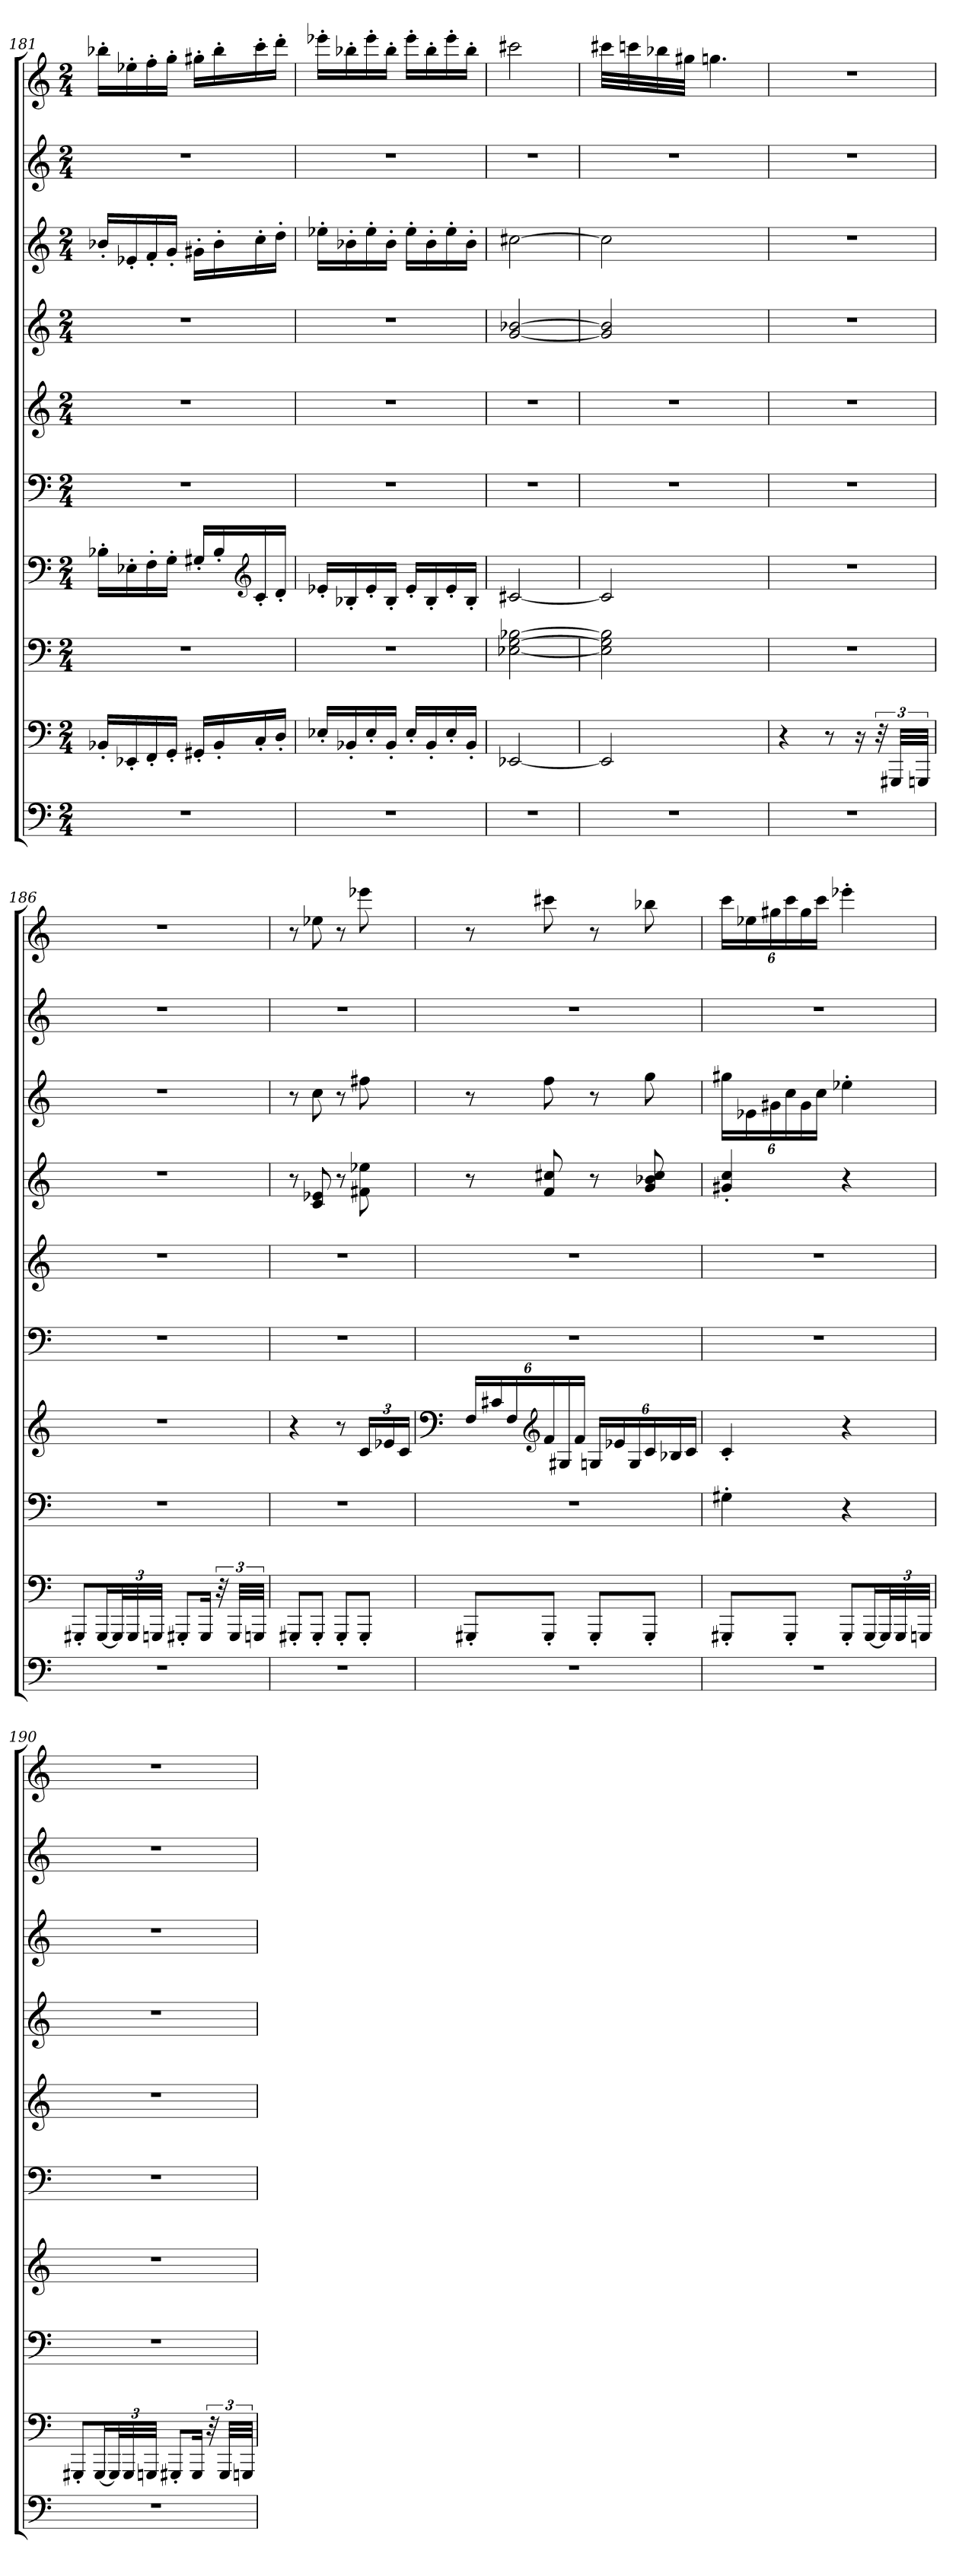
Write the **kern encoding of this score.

**kern	**kern	**kern	**kern	**kern	**kern	**kern	**kern	**kern	**kern
*part5	*part5	*part4	*part4	*part3	*part3	*part2	*part2	*part1	*part1
*staff10	*staff9	*staff8	*staff7	*staff6	*staff5	*staff4	*staff3	*staff2	*staff1
*clefF4	*clefF4	*clefF4	*clefF4	*clefF4	*clefG2	*clefG2	*clefG2	*clefG2	*clefG2
*k[]	*k[]	*k[]	*k[]	*k[]	*k[]	*k[]	*k[]	*k[]	*k[]
*M2/4	*M2/4	*M2/4	*M2/4	*M2/4	*M2/4	*M2/4	*M2/4	*M2/4	*M2/4
=181	=181	=181	=181	=181	=181	=181	=181	=181	=181
2r	16BB-X'/LL	2r	16B-X'\LL	2r	2r	2r	16b-X'/LL	2r	16bb-X'\LL
.	16EE-X'/	.	16E-X'\	.	.	.	16e-X'/	.	16ee-X'\
.	16FF'/	.	16F'\	.	.	.	16f'/	.	16ff'\
.	16GG'/JJ	.	16G'\JJ	.	.	.	16g'/JJ	.	16gg'\JJ
.	16GG#X'/LL	.	16G#X'/LL	.	.	.	16g#X'\LL	.	16gg#X'\LL
.	16BB-'/	.	16B-'/	.	.	.	16b-'\	.	16bb-'\
*	*	*	*clefG2	*	*	*	*	*	*
.	16C'/	.	16c'/	.	.	.	16cc'\	.	16ccc'\
.	16D'/JJ	.	16d'/JJ	.	.	.	16dd'\JJ	.	16ddd'\JJ
!!LO:PB:g=z
=182	=182	=182	=182	=182	=182	=182	=182	=182	=182
2r	16E-X'/LL	2r	16e-X'/LL	2r	2r	2r	16ee-X'\LL	2r	16eee-X'\LL
.	16BB-X'/	.	16B-X'/	.	.	.	16b-X'\	.	16bb-X'\
.	16E-'/	.	16e-'/	.	.	.	16ee-'\	.	16eee-'\
.	16BB-'/JJ	.	16B-'/JJ	.	.	.	16b-'\JJ	.	16bb-'\JJ
.	16E-'/LL	.	16e-'/LL	.	.	.	16ee-'\LL	.	16eee-'\LL
.	16BB-'/	.	16B-'/	.	.	.	16b-'\	.	16bb-'\
*	*	*	*	*	*	*	*	*	*MM118
.	16E-'/	.	16e-'/	.	.	.	16ee-'\	.	16eee-'\
*	*	*	*	*	*	*	*	*	*MM112
.	16BB-'/JJ	.	16B-'/JJ	.	.	.	16b-'\JJ	.	16bb-'\JJ
=183	=183	=183	=183	=183	=183	=183	=183	=183	=183
*	*	*	*	*	*	*	*	*	*MM120
2r	[2EE-X/	[2E-X\ [2G\ [2B-X\	[2c#X/	2r	2r	[2g/ [2b-X/	[2cc#X\	2r	2ccc#X\
=184	=184	=184	=184	=184	=184	=184	=184	=184	=184
*	*	*	*	*	*	*	*	*	*MM118
2r	2EE-/]	2E-\] 2G\] 2B-\]	2c#/]	2r	2r	2g/] 2b-/]	2cc#\]	2r	32ccc#X\LLL
*	*	*	*	*	*	*	*	*	*MM120
.	.	.	.	.	.	.	.	.	32cccn\
*	*	*	*	*	*	*	*	*	*MM118
.	.	.	.	.	.	.	.	.	32bb-X\
*	*	*	*	*	*	*	*	*	*MM114
.	.	.	.	.	.	.	.	.	32gg#X\JJJ
.	.	.	.	.	.	.	.	.	4.ggn\
=185	=185	=185	=185	=185	=185	=185	=185	=185	=185
*	*	*	*	*	*	*	*	*	*MM82
2r	4r	2r	2r	2r	2r	2r	2r	2r	2r
.	8r	.	.	.	.	.	.	.	.
.	16r	.	.	.	.	.	.	.	.
.	48r	.	.	.	.	.	.	.	.
.	48GGG#X/LLL	.	.	.	.	.	.	.	.
.	48GGGn/JJJ	.	.	.	.	.	.	.	.
!!LO:PB:g=z
=186	=186	=186	=186	=186	=186	=186	=186	=186	=186
*	*	*	*	*	*	*	*	*	*MM120
2r	8GGG#X'/L	2r	2r	2r	2r	2r	2r	2r	2r
.	[16GGG#/L	.	.	.	.	.	.	.	.
*	*Xbrackettup	*	*	*	*	*	*	*	*
.	48GGG#/L]	.	.	.	.	.	.	.	.
.	48GGG#/	.	.	.	.	.	.	.	.
.	48GGGn/JJJ	.	.	.	.	.	.	.	.
.	8GGG#X'/L	.	.	.	.	.	.	.	.
.	16GGG#/Jk	.	.	.	.	.	.	.	.
*	*brackettup	*	*	*	*	*	*	*	*
.	48r	.	.	.	.	.	.	.	.
.	48GGG#/LLL	.	.	.	.	.	.	.	.
.	48GGGn/JJJ	.	.	.	.	.	.	.	.
=187	=187	=187	=187	=187	=187	=187	=187	=187	=187
2r	8GGG#X'/L	2r	4r	2r	2r	8r	8r	2r	8r
.	8GGG#'/J	.	.	.	.	8c/ 8e-X/	8cc\	.	8ee-X\
.	8GGG#'/L	.	8r	.	.	8r	8r	.	8r
*	*	*	*Xbrackettup	*	*	*	*	*	*
.	8GGG#'/J	.	24c/LL	.	.	8f#X\ 8ee-X\	8ff#X\	.	8eee-X\
.	.	.	24e-X/	.	.	.	.	.	.
.	.	.	24c/JJ	.	.	.	.	.	.
!!LO:PB:g=z
=188	=188	=188	=188	=188	=188	=188	=188	=188	=188
*	*	*	*clefF4	*	*	*	*	*	*
2r	8GGG#X'/L	2r	24F/LL	2r	2r	8r	8r	2r	8r
.	.	.	24c#X/	.	.	.	.	.	.
.	.	.	24F/	.	.	.	.	.	.
*	*	*	*clefG2	*	*	*	*	*	*
.	8GGG#'/J	.	24f/	.	.	8f/ 8cc#X/	8ff\	.	8ccc#X\
.	.	.	24G#X/	.	.	.	.	.	.
.	.	.	24f/JJ	.	.	.	.	.	.
.	8GGG#'/L	.	24Gn/LL	.	.	8r	8r	.	8r
.	.	.	24e-X/	.	.	.	.	.	.
.	.	.	24G/	.	.	.	.	.	.
.	8GGG#'/J	.	24c#/	.	.	8g/ 8b-X/ 8cc#/	8gg\	.	8bb-X\
.	.	.	24B-X/	.	.	.	.	.	.
.	.	.	24c#/JJ	.	.	.	.	.	.
=189	=189	=189	=189	=189	=189	=189	=189	=189	=189
*	*	*	*	*	*	*	*Xbrackettup	*	*Xbrackettup
2r	8GGG#X'/L	4G#X'\	4c'/	2r	2r	4g#X/' 4cc/'	24gg#X\LL	2r	24ccc\LL
.	.	.	.	.	.	.	24e-X\	.	24ee-X\
.	.	.	.	.	.	.	24g#X\	.	24gg#X\
.	8GGG#'/J	.	.	.	.	.	24cc\	.	24ccc\
.	.	.	.	.	.	.	24g#\	.	24gg#\
.	.	.	.	.	.	.	24cc\JJ	.	24ccc\JJ
.	8GGG#'/L	4r	4r	.	.	4r	4ee-X'\	.	4eee-X'\
.	[16GGG#/L	.	.	.	.	.	.	.	.
*	*Xbrackettup	*	*	*	*	*	*	*	*
.	48GGG#/L]	.	.	.	.	.	.	.	.
.	48GGG#/	.	.	.	.	.	.	.	.
.	48GGGn/JJJ	.	.	.	.	.	.	.	.
!!LO:PB:g=z
=190	=190	=190	=190	=190	=190	=190	=190	=190	=190
2r	8GGG#X'/L	2r	2r	2r	2r	2r	2r	2r	2r
.	[16GGG#/L	.	.	.	.	.	.	.	.
.	48GGG#/L]	.	.	.	.	.	.	.	.
.	48GGG#/	.	.	.	.	.	.	.	.
.	48GGGn/JJJ	.	.	.	.	.	.	.	.
.	8GGG#X'/L	.	.	.	.	.	.	.	.
.	16GGG#/Jk	.	.	.	.	.	.	.	.
*	*brackettup	*	*	*	*	*	*	*	*
.	48r	.	.	.	.	.	.	.	.
.	48GGG#/LLL	.	.	.	.	.	.	.	.
.	48GGGn/JJJ	.	.	.	.	.	.	.	.
=	=	=	=	=	=	=	=	=	=
*-	*-	*-	*-	*-	*-	*-	*-	*-	*-
